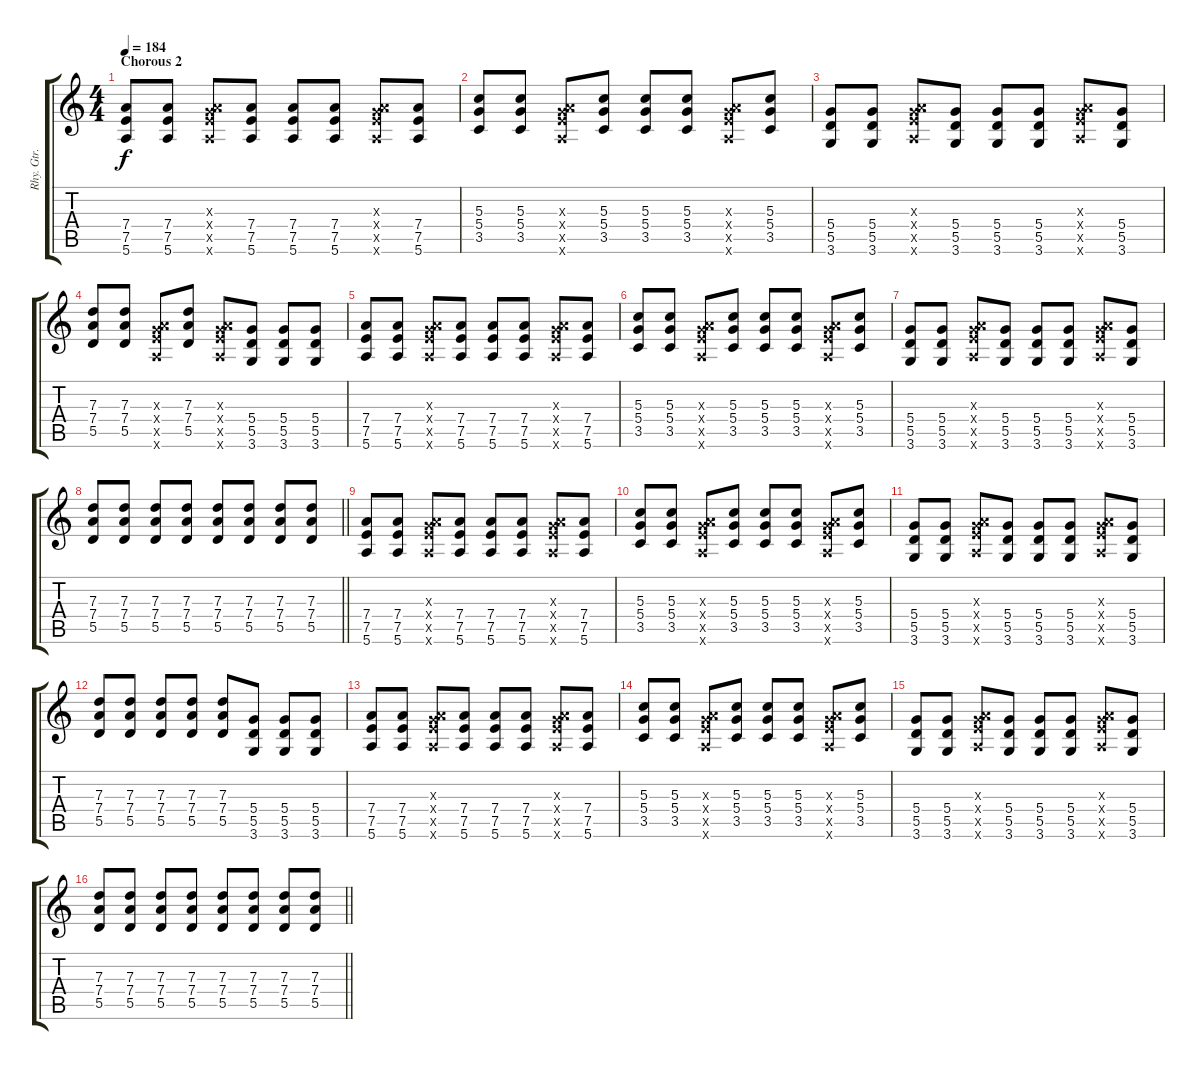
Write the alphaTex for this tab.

\track ("Rhy. Gtr. 2" "Rhy. Gtr. ") {instrument distortionguitar}
\staff {score tabs}
\tuning (E4 B3 G3 D3 A2 E2) {hide}
\ts (4 4)
\section ("" "Chorous 2")
\tempo 184
\clef g2
\ks c
(7.4 7.5 5.6).8{dy f} (7.4 7.5 5.6).8 (0.3{x} 7.4{x} 7.5{x} 5.6{x}).8 (7.4 7.5 5.6).8 (7.4 7.5 5.6).8 (7.4 7.5 5.6).8 (0.3{x} 7.4{x} 7.5{x} 5.6{x}).8 (7.4 7.5 5.6).8 |
(5.3 5.4 3.5).8 (5.3 5.4 3.5).8 (0.3{x} 7.4{x} 7.5{x} 5.6{x}).8 (5.3 5.4 3.5).8 (5.3 5.4 3.5).8 (5.3 5.4 3.5).8 (0.3{x} 7.4{x} 7.5{x} 5.6{x}).8 (5.3 5.4 3.5).8 |
(5.4 5.5 3.6).8 (5.4 5.5 3.6).8 (0.3{x} 7.4{x} 7.5{x} 5.6{x}).8 (5.4 5.5 3.6).8 (5.4 5.5 3.6).8 (5.4 5.5 3.6).8 (0.3{x} 7.4{x} 7.5{x} 5.6{x}).8 (5.4 5.5 3.6).8 |
(7.3 7.4 5.5).8 (7.3 7.4 5.5).8 (0.3{x} 7.4{x} 7.5{x} 5.6{x}).8 (7.3 7.4 5.5).8 (0.3{x} 7.4{x} 7.5{x} 5.6{x}).8 (5.4 5.5 3.6).8 (5.4 5.5 3.6).8 (5.4 5.5 3.6).8 |
(7.4 7.5 5.6).8 (7.4 7.5 5.6).8 (0.3{x} 7.4{x} 7.5{x} 5.6{x}).8 (7.4 7.5 5.6).8 (7.4 7.5 5.6).8 (7.4 7.5 5.6).8 (0.3{x} 7.4{x} 7.5{x} 5.6{x}).8 (7.4 7.5 5.6).8 |
(5.3 5.4 3.5).8 (5.3 5.4 3.5).8 (0.3{x} 7.4{x} 7.5{x} 5.6{x}).8 (5.3 5.4 3.5).8 (5.3 5.4 3.5).8 (5.3 5.4 3.5).8 (0.3{x} 7.4{x} 7.5{x} 5.6{x}).8 (5.3 5.4 3.5).8 |
(5.4 5.5 3.6).8 (5.4 5.5 3.6).8 (0.3{x} 7.4{x} 7.5{x} 5.6{x}).8 (5.4 5.5 3.6).8 (5.4 5.5 3.6).8 (5.4 5.5 3.6).8 (0.3{x} 7.4{x} 7.5{x} 5.6{x}).8 (5.4 5.5 3.6).8 |
\barLineRight lightlight
(7.3 7.4 5.5).8 (7.3 7.4 5.5).8 (7.3 7.4 5.5).8 (7.3 7.4 5.5).8 (7.3 7.4 5.5).8 (7.3 7.4 5.5).8 (7.3 7.4 5.5).8 (7.3 7.4 5.5).8 |
\section ("" "")
(7.4 7.5 5.6).8 (7.4 7.5 5.6).8 (0.3{x} 7.4{x} 7.5{x} 5.6{x}).8 (7.4 7.5 5.6).8 (7.4 7.5 5.6).8 (7.4 7.5 5.6).8 (0.3{x} 7.4{x} 7.5{x} 5.6{x}).8 (7.4 7.5 5.6).8 |
(5.3 5.4 3.5).8 (5.3 5.4 3.5).8 (0.3{x} 7.4{x} 7.5{x} 5.6{x}).8 (5.3 5.4 3.5).8 (5.3 5.4 3.5).8 (5.3 5.4 3.5).8 (0.3{x} 7.4{x} 7.5{x} 5.6{x}).8 (5.3 5.4 3.5).8 |
(5.4 5.5 3.6).8 (5.4 5.5 3.6).8 (0.3{x} 7.4{x} 7.5{x} 5.6{x}).8 (5.4 5.5 3.6).8 (5.4 5.5 3.6).8 (5.4 5.5 3.6).8 (0.3{x} 7.4{x} 7.5{x} 5.6{x}).8 (5.4 5.5 3.6).8 |
(7.3 7.4 5.5).8 (7.3 7.4 5.5).8 (7.3 7.4 5.5).8 (7.3 7.4 5.5).8 (7.3 7.4 5.5).8 (5.4 5.5 3.6).8 (5.4 5.5 3.6).8 (5.4 5.5 3.6).8 |
(7.4 7.5 5.6).8 (7.4 7.5 5.6).8 (0.3{x} 7.4{x} 7.5{x} 5.6{x}).8 (7.4 7.5 5.6).8 (7.4 7.5 5.6).8 (7.4 7.5 5.6).8 (0.3{x} 7.4{x} 7.5{x} 5.6{x}).8 (7.4 7.5 5.6).8 |
(5.3 5.4 3.5).8 (5.3 5.4 3.5).8 (0.3{x} 7.4{x} 7.5{x} 5.6{x}).8 (5.3 5.4 3.5).8 (5.3 5.4 3.5).8 (5.3 5.4 3.5).8 (0.3{x} 7.4{x} 7.5{x} 5.6{x}).8 (5.3 5.4 3.5).8 |
(5.4 5.5 3.6).8 (5.4 5.5 3.6).8 (0.3{x} 7.4{x} 7.5{x} 5.6{x}).8 (5.4 5.5 3.6).8 (5.4 5.5 3.6).8 (5.4 5.5 3.6).8 (0.3{x} 7.4{x} 7.5{x} 5.6{x}).8 (5.4 5.5 3.6).8 |
\barLineRight lightlight
(7.3 7.4 5.5).8 (7.3 7.4 5.5).8 (7.3 7.4 5.5).8 (7.3 7.4 5.5).8 (7.3 7.4 5.5).8 (7.3 7.4 5.5).8 (7.3 7.4 5.5).8 (7.3 7.4 5.5).8
